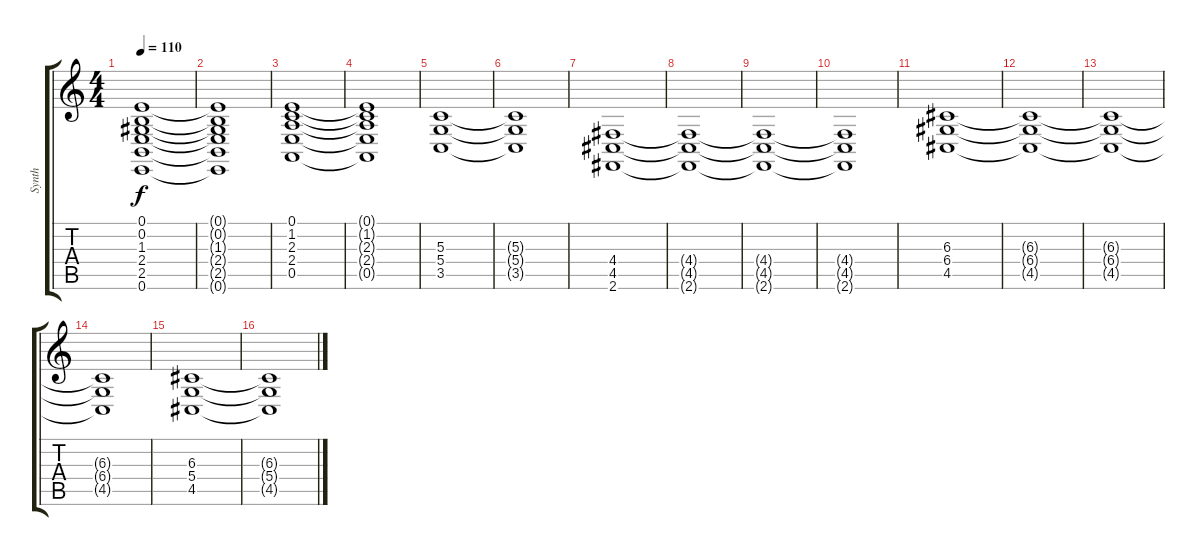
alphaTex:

\track ("Synth" "Synth") {instrument pad2warm}
\staff {score tabs}
\tuning (E4 B3 G3 D3 A2 E2) {hide}
\ts (4 4)
\tempo 110
\clef g2
\ks c
(0.1{t} 0.2{t} 1.3{t} 2.4{t} 2.5{t} 0.6{t}).1{dy f} |
(0.1{t} 0.2{t} 1.3{t} 2.4{t} 2.5{t} 0.6{t}).1 |
(0.1 1.2 2.3 2.4 0.5).1 |
(0.1{t} 1.2{t} 2.3{t} 2.4{t} 0.5{t}).1 |
(5.3 5.4 3.5).1{volume 12 balance 8 instrument distortionguitar} |
(5.3{t} 5.4{t} 3.5{t}).1 |
(4.4 4.5 2.6).1 |
(4.4{t} 4.5{t} 2.6{t}).1 |
(4.4{t} 4.5{t} 2.6{t}).1 |
(4.4{t} 4.5{t} 2.6{t}).1 |
(6.3 6.4 4.5).1 |
(6.3{t} 6.4{t} 4.5{t}).1 |
(6.3{t} 6.4{t} 4.5{t}).1 |
(6.3{t} 6.4{t} 4.5{t}).1 |
(6.3 5.4 4.5).1 |
(6.3{t} 5.4{t} 4.5{t}).1
